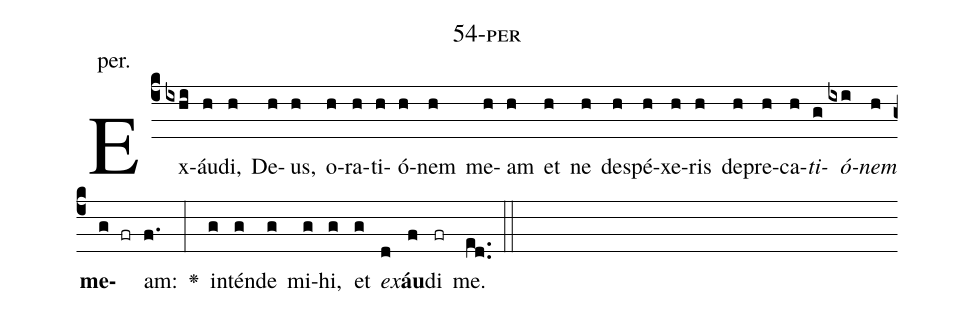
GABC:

name: 54-per;
annotation: per.;
%%
(c4)Ex(ixhi)áu(h)di,(h) De(h)us,(h) o(h)ra(h)ti(h)ó(h)nem(h) me(h)am(h) et(h) ne(h) de(h)spé(h)xe(h)ris(h) de(h)pre(h)ca(h)<i>ti</i>(g)<i>ó</i>(ixi)<i>nem</i>(h) <b>me</b>(g fr)am:(f.) <v>\greheightstar</v>(:) in(g)tén(g)de(g) mi(g)hi,(g) et(g) <i>ex</i>(d)<b>áu</b>(f)di(fr) me.(ed..) (::)


%E(g) u(g) o(g) u(d) a(f) e.(ed..) (::)
